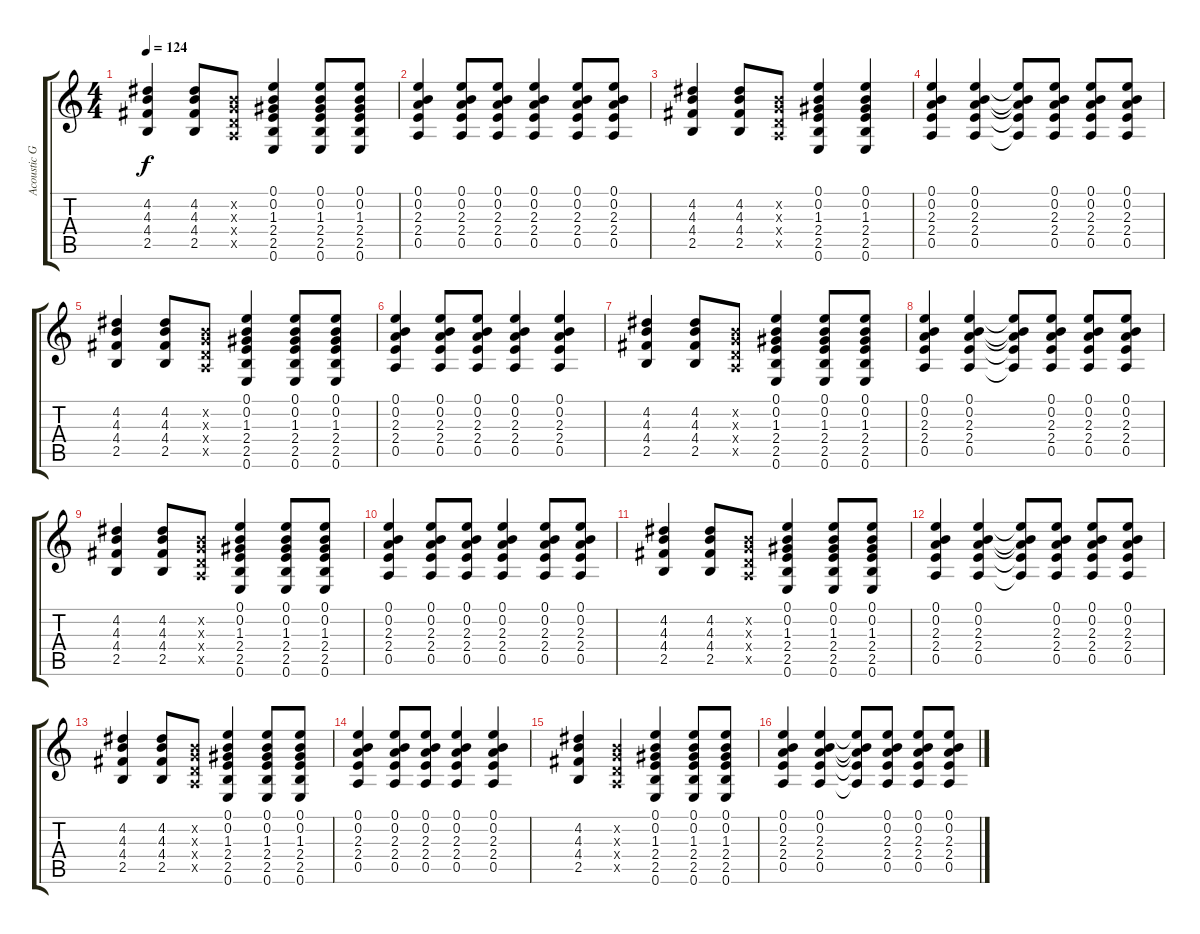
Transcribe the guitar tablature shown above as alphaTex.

\track ("Acoustic Guitar (Peter Buck)" "Acoustic G") {instrument acousticguitarnylon}
\staff {score tabs}
\tuning (E4 B3 G3 D3 A2 E2) {hide}
\ts (4 4)
\tempo 124
\clef g2
\ks c
(4.2 4.3 4.4 2.5).4{dy f} (4.2 4.3 4.4 2.5).8 (0.2{x} 0.3{x} 0.4{x} 0.5{x}).8 (0.1 0.2 1.3 2.4 2.5 0.6).4 (0.1 0.2 1.3 2.4 2.5 0.6).8 (0.1 0.2 1.3 2.4 2.5 0.6).8 |
(0.1 0.2 2.3 2.4 0.5).4 (0.1 0.2 2.3 2.4 0.5).8 (0.1 0.2 2.3 2.4 0.5).8 (0.1 0.2 2.3 2.4 0.5).4 (0.1 0.2 2.3 2.4 0.5).8 (0.1 0.2 2.3 2.4 0.5).8 |
(4.2 4.3 4.4 2.5).4 (4.2 4.3 4.4 2.5).8 (0.2{x} 0.3{x} 0.4{x} 0.5{x}).8 (0.1 0.2 1.3 2.4 2.5 0.6).4 (0.1 0.2 1.3 2.4 2.5 0.6).4 |
(0.1 0.2 2.3 2.4 0.5).4 (0.1 0.2 2.3 2.4 0.5).4 (0.1{t} 0.2{t} 2.3{t} 2.4{t} 0.5{t}).8 (0.1 0.2 2.3 2.4 0.5).8 (0.1 0.2 2.3 2.4 0.5).8 (0.1 0.2 2.3 2.4 0.5).8 |
(4.2 4.3 4.4 2.5).4 (4.2 4.3 4.4 2.5).8 (0.2{x} 0.3{x} 0.4{x} 0.5{x}).8 (0.1 0.2 1.3 2.4 2.5 0.6).4 (0.1 0.2 1.3 2.4 2.5 0.6).8 (0.1 0.2 1.3 2.4 2.5 0.6).8 |
(0.1 0.2 2.3 2.4 0.5).4 (0.1 0.2 2.3 2.4 0.5).8 (0.1 0.2 2.3 2.4 0.5).8 (0.1 0.2 2.3 2.4 0.5).4 (0.1 0.2 2.3 2.4 0.5).4 |
(4.2 4.3 4.4 2.5).4 (4.2 4.3 4.4 2.5).8 (0.2{x} 0.3{x} 0.4{x} 0.5{x}).8 (0.1 0.2 1.3 2.4 2.5 0.6).4 (0.1 0.2 1.3 2.4 2.5 0.6).8 (0.1 0.2 1.3 2.4 2.5 0.6).8 |
(0.1 0.2 2.3 2.4 0.5).4 (0.1 0.2 2.3 2.4 0.5).4 (0.1{t} 0.2{t} 2.3{t} 2.4{t} 0.5{t}).8 (0.1 0.2 2.3 2.4 0.5).8 (0.1 0.2 2.3 2.4 0.5).8 (0.1 0.2 2.3 2.4 0.5).8 |
(4.2 4.3 4.4 2.5).4 (4.2 4.3 4.4 2.5).8 (0.2{x} 0.3{x} 0.4{x} 0.5{x}).8 (0.1 0.2 1.3 2.4 2.5 0.6).4 (0.1 0.2 1.3 2.4 2.5 0.6).8 (0.1 0.2 1.3 2.4 2.5 0.6).8 |
(0.1 0.2 2.3 2.4 0.5).4 (0.1 0.2 2.3 2.4 0.5).8 (0.1 0.2 2.3 2.4 0.5).8 (0.1 0.2 2.3 2.4 0.5).4 (0.1 0.2 2.3 2.4 0.5).8 (0.1 0.2 2.3 2.4 0.5).8 |
(4.2 4.3 4.4 2.5).4 (4.2 4.3 4.4 2.5).8 (0.2{x} 0.3{x} 0.4{x} 0.5{x}).8 (0.1 0.2 1.3 2.4 2.5 0.6).4 (0.1 0.2 1.3 2.4 2.5 0.6).8 (0.1 0.2 1.3 2.4 2.5 0.6).8 |
(0.1 0.2 2.3 2.4 0.5).4 (0.1 0.2 2.3 2.4 0.5).4 (0.1{t} 0.2{t} 2.3{t} 2.4{t} 0.5{t}).8 (0.1 0.2 2.3 2.4 0.5).8 (0.1 0.2 2.3 2.4 0.5).8 (0.1 0.2 2.3 2.4 0.5).8 |
(4.2 4.3 4.4 2.5).4 (4.2 4.3 4.4 2.5).8 (0.2{x} 0.3{x} 0.4{x} 0.5{x}).8 (0.1 0.2 1.3 2.4 2.5 0.6).4 (0.1 0.2 1.3 2.4 2.5 0.6).8 (0.1 0.2 1.3 2.4 2.5 0.6).8 |
(0.1 0.2 2.3 2.4 0.5).4 (0.1 0.2 2.3 2.4 0.5).8 (0.1 0.2 2.3 2.4 0.5).8 (0.1 0.2 2.3 2.4 0.5).4 (0.1 0.2 2.3 2.4 0.5).4 |
(4.2 4.3 4.4 2.5).4 (0.2{x} 0.3{x} 0.4{x} 0.5{x}).4 (0.1 0.2 1.3 2.4 2.5 0.6).4 (0.1 0.2 1.3 2.4 2.5 0.6).8 (0.1 0.2 1.3 2.4 2.5 0.6).8 |
(0.1 0.2 2.3 2.4 0.5).4 (0.1 0.2 2.3 2.4 0.5).4 (0.1{t} 0.2{t} 2.3{t} 2.4{t} 0.5{t}).8 (0.1 0.2 2.3 2.4 0.5).8 (0.1 0.2 2.3 2.4 0.5).8 (0.1 0.2 2.3 2.4 0.5).8
